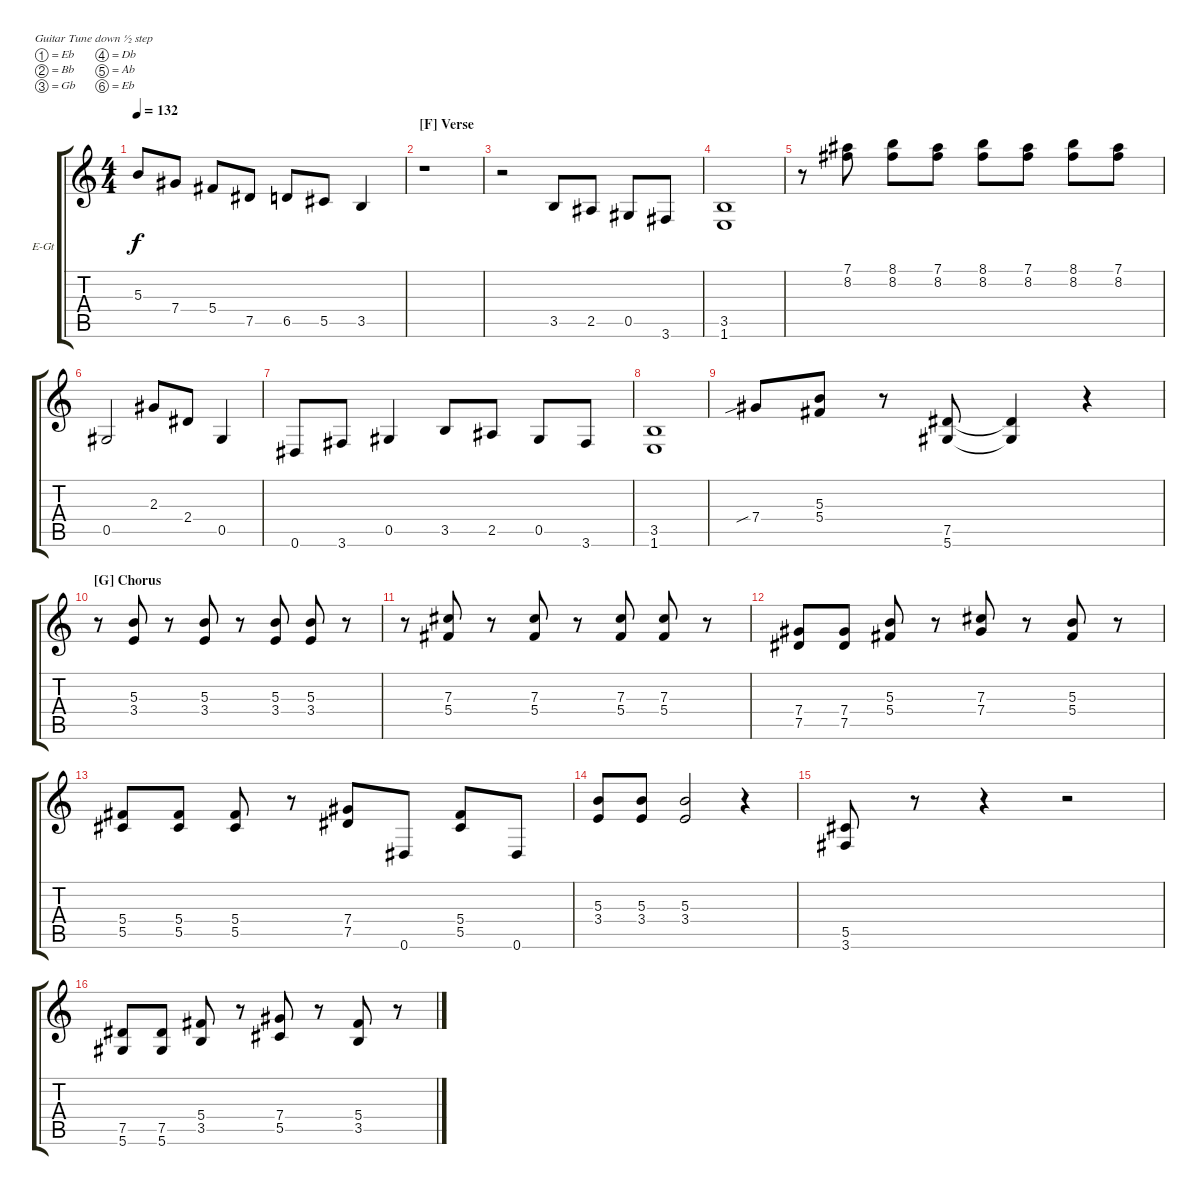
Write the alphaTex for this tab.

\bracketExtendMode groupsimilarinstruments
\firstSystemTrackNameOrientation horizontal
\otherSystemsTrackNameOrientation horizontal
\track ("Guitar 2" "E-Gt") {instrument distortionguitar}
\staff {score tabs}
\tuning (Eb4 Bb3 Gb3 Db3 Ab2 Eb2)
\ts (4 4)
\tempo 132
\clef g2
\scale
0.5
\ks aminor
5.3{t}.8{dy f} 7.4.8 5.4.8 7.5.8 6.5.8 5.5.8 3.5.4 |
\section ("F" "Verse")
\scale
0.5 r.1 |
\scale
0.5 r.2 3.5.8 2.5.8 0.5.8 3.6.8 |
\scale
0.5 (1.6 3.5).1 |
\scale
0.5 r.8 (7.1 8.2).8 (8.2 8.1).8 (7.1 8.2).8 (8.2 8.1).8 (7.1 8.2).8 (8.2 8.1).8 (7.1 8.2).8 |
\scale
0.5 0.5.2 2.3.8 2.4.8 0.5.4 |
\scale
0.5 0.6.8 3.6.8 0.5.4 3.5.8 2.5.8 0.5.8 3.6.8 |
\scale
0.5 (1.6 3.5).1 |
\scale
0.5 7.4{sib}.8 (5.4 5.3).8 r.8 (5.6 7.5).8 (5.6{t} 7.5{t}).4 r.4 |
\section ("G" "Chorus")
\scale
0.5 r.8 (3.4 5.3).8 r.8 (3.4 5.3).8 r.8 (3.4 5.3).8 (3.4 5.3).8 r.8 |
\scale
0.5 r.8 (5.4 7.3).8 r.8 (5.4 7.3).8 r.8 (5.4 7.3).8 (5.4 7.3).8 r.8 |
\scale
0.5 (7.5 7.4).8 (7.5 7.4).8 (5.4 5.3).8 r.8 (7.4 7.3).8 r.8 (5.4 5.3).8 r.8 |
\scale
0.5 (5.5 5.4).8 (5.5 5.4).8 (5.5 5.4).8 r.8 (7.4 7.5).8 0.6.8 (5.5 5.4).8 0.6.8 |
\scale
0.5 (3.4 5.3).8 (3.4 5.3).8 (3.4 5.3).2 r.4 |
\scale
1.06936 (3.6 5.5).8 r.8 r.4 r.2 |
\scale
0.930643 (5.6 7.5).8 (5.6 7.5).8 (3.5 5.4).8 r.8 (5.5 7.4).8 r.8 (3.5 5.4).8 r.8
